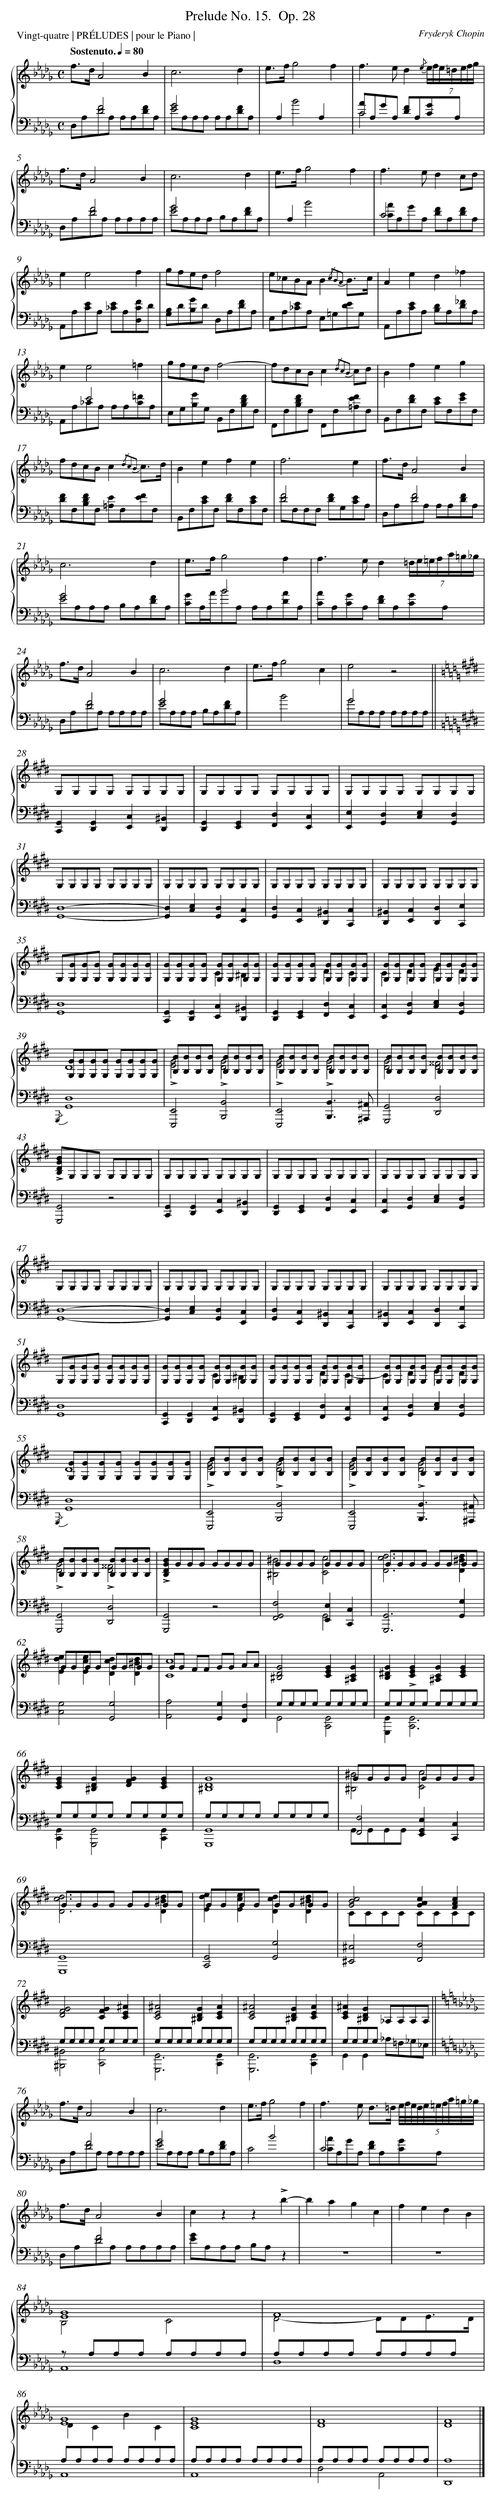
X:1
T: Prelude No. 15.	 Op. 28
C: Fryderyk Chopin
L: 1/8
M: C
P: Vingt-quatre | PRÉLUDES | pour le Piano |
Q: "Sostenuto." 1/4=80
%%staves {1 2}
V: 1 clef=treble
V: 2 clef=bass
K: Db
[V:1] f>dA4B2 |
[V:2] x2[F4D4]x2 & D,A,[FD]A, A,A,[FD]A, |
[V:1] c6d2 |
[V:2] [G4E4]x4 & [GE]A,A,A, A,A,[FD]A, |
[V:1] e>fg4f2 |
[V:2] xA,2x2A,2x & x2B4x2 |
[V:1] f2>e2d2{/e} (7:4:7e/f/e/=d/e/f/g/ |
[V:2] [AC]A,GA, [FD]A,[GC]A, & C4x4 |
[V:1] f>dA4B2 |
[V:2] x2[F4D4]x2 & D,A,[FD]A, A,A,A,A, |
[V:1] c6d2 |
[V:2] [G4E4]x4 & [GE]A,A,A, B,A,[FD]A, |
[V:1] e>fg4f2 |
[V:2] xA,2x2x2x & x2B4x2 |
[V:1] f2>e2d2cd |
[V:2] C4x4 & [AC]A,GA, [DF]A,[DF]A, |
[V:1] e2e4f2 |
[V:2] A,,A,[EC]A, [E_C]A,[FCD,]D |
[V:1] gfedf4 |
[V:2] [B,G,]D[GB,]D D,A,[FD]A, |
[V:1] e_cBAB2{/c2B2A2} B3/c/ |
[V:2] E,A,[E_C]A, E,=G,[ED]G, |
[V:1] A2e2d2_f2 |
[V:2] A,,A,[EC]A, [DB,]A,[_FD]A, |
[V:1] e2e4=f2 |
[V:2] x2E4x2 & A,,A,_CA, A,A,[=FC]A, |
[V:1] gfedf4- |
[V:2] E,G,[GB,]G, B,,F,[FDB,]F, |
[V:1] fdcBc2{/d2c2B2} cd |
[V:2] F,,F,[FDB,]F, F,,F,[FE=A,]F, |
[V:1] B2f2e2g2 |
[V:2] B,,F,[FD]F, [EC]F,[GE]F, |
[V:1] fdcBc2{/d2c2B2} c3/d/ |
[V:2] [FD]F,[FDB,]F, [E=A,]F,[FE]F, |
[V:1] B2e2f2e2 |
[V:2] B,,F,[EC]F, [FD]F,[EC]F, |
[V:1] f6e2 |
[V:2] [F4D4]x4 & [FD]F,F,F, [FD]G,[EC]A, |
[V:1] f>dA4B2 |
[V:2] x2[F4D4]x2 & D,A,[FD]A, A,A,[FD]A, |
[V:1] c6d2 |
[V:2] [G4E4]x4 & [GE]A,A,A, B,A,[FD]A, |
[V:1] e>fg4f2 |
[V:2] x2B4x2 & [GC]A,/A/BA, A,A,[AD]A, |
[V:1] f2>e2d2(7:4:7=d/e/=e/f/a/=g/_g/ |
[V:2] [AC]A,[GC]A, [FD]A,[GC]A, |
[V:1] f>dA4B2 |
[V:2] x2[F4D4]x2 & D,A,[FD]A, A,A,A,A, |
[V:1] c6d2 |
[V:2] [G4E4]x4 & [GE]A,A,A, B,A,[FD]A, |
[V:1] e>fg4c2 |
[V:2] xx2x2x2x & x2B4x2 |
[V:1] e4z4 ||
[V:2] G4x4 & GA,A,A, A,A,A,A, ||
[V:1]  [K:E] G,G,G,G, G,G,G,G, |
[V:2]  [K:E] [G,,2C,,2][G,,2D,,2][C,2E,,2][^B,,2D,,2] |
[V:1] G,G,G,G, G,G,G,G, |
[V:2] [G,,2D,,2][G,,2E,,2][D,2F,,2][C,2E,,2] |
[V:1] G,G,G,G, G,G,G,G, |
[V:2] [E,2E,,2][D,2G,,2][E,2C,2][D,2G,,2] |
[V:1] G,G,G,G, G,G,G,G, |
[V:2] [D,8G,,8]- |
[V:1] G,G,G,G, G,G,G,G, |
[V:2] [D,2G,,2][E,2C,2][D,2G,,2][C,2E,,2] |
[V:1] G,G,G,G, G,G,G,G, |
[V:2] [D,2G,,2][C,2E,,2][^B,,2D,,2][C,2C,,2] |
[V:1] G,G,G,G, G,G,G,G, |
[V:2] [^B,,2D,,2][C,2E,,2][D,2D,,2][E,2C,,2] |
[V:1] G,[GG,][GG,][GG,] [GG,][GG,][GG,][GG,] |
[V:2] [D,8G,,8] |
[V:1] [GG,][GG,][GG,][GG,] [GG,][GG,][GG,][GG,] & x4C2^B,2 |
[V:2] [G,,2C,,2][G,,2D,,2][C,2E,,2][^B,,2D,,2] |
[V:1] [GG,][GG,][GG,][GG,] [GG,][GG,][GG,][GG,] & x4D2C2 |
[V:2] [G,,2D,,2][G,,2E,,2][D,2F,,2][C,2E,,2] |
[V:1] [GG,][GG,][GG,][GG,] [GG,][GG,][GG,][GG,] & C2D2E2D2 |
[V:2] [C,2E,,2][D,2G,,2][E,2C,2][D,2G,,2] |
[V:1] [GG,][GG,][GG,][GG,] [GG,][GG,][GG,][GG,] & D8 |
[V:2] {/G,,,}[D,8G,,8] |
[V:1] [BB,][BB,][BB,][BB,] [BB,][BB,][BB,][BB,] & !accent![G4E4]!accent![G4D4] |
[V:2] [E,,4E,,,4][B,,4B,,,4] |
[V:1] [BB,][BB,][BB,][BB,] [BB,][BB,][BB,][BB,] & !accent![G4E4]!accent![G4D4] |
[V:2] [E,,4E,,,4][B,,3B,,,3][^A,,^A,,,] |
[V:1] [BB,][BB,][BB,][BB,] [BB,][BB,][BB,][BB,] & [G4D4][^^F4D4] |
[V:2] [G,,4G,,,4][D,4D,,4] |
[V:1] !accent![BGDB,]G,G,G, G,G,G,G, |
[V:2] [G,,4G,,,4]z4 |
[V:1] G,G,G,G, G,G,G,G, |
[V:2] [G,,2C,,2][G,,2D,,2][C,2E,,2][^B,,2D,,2] |
[V:1] G,G,G,G, G,G,G,G, |
[V:2] [G,,2D,,2][G,,2E,,2][D,2F,,2][C,2E,,2] |
[V:1] G,G,G,G, G,G,G,G, |
[V:2] [C,2E,,2][D,2G,,2][E,2C,2][D,2G,,2] |
[V:1] G,G,G,G, G,G,G,G, |
[V:2] [D,8G,,8]- |
[V:1] G,G,G,G, G,G,G,G, |
[V:2] [D,2G,,2][E,2C,2][D,2G,,2][C,2E,,2] |
[V:1] G,G,G,G, G,G,G,G, |
[V:2] [D,2G,,2][C,2E,,2][^B,,2D,,2][C,2C,,2] |
[V:1] G,G,G,G, G,G,G,G, |
[V:2] [^B,,2D,,2][C,2E,,2][D,2D,,2][E,2C,,2] |
[V:1] G,[GG,][GG,][GG,] [GG,][GG,][GG,][GG,] |
[V:2] [D,8G,,8] |
[V:1] [GG,][GG,][GG,][GG,] [GG,][GG,][GG,][GG,] & x4C2^B,2 |
[V:2] [G,,2C,,2][G,,2D,,2][C,2E,,2][^B,,2D,,2] |
[V:1] [GG,][GG,][GG,][GG,] [GG,][GG,][GG,][GG,] & x4D2C2- |
[V:2] [G,,2D,,2][G,,2E,,2][D,2F,,2][C,2E,,2] |
[V:1] [GG,][GG,][GG,][GG,] [GG,][GG,][GG,][GG,] & C2D2E2D2 |
[V:2] [C,2E,,2][D,2G,,2][E,2C,2][D,2G,,2] |
[V:1] [GG,][GG,][GG,][GG,] [GG,][GG,][GG,][GG,] & D8 |
[V:2] {/G,,,}[D,8G,,8] |
[V:1] [BB,][BB,][BB,][BB,] [BB,][BB,][BB,][BB,] & !accent![G4E4]!accent![G4D4] |
[V:2] [E,,4E,,,4][B,,4B,,,4] |
[V:1] [BB,][BB,][BB,][BB,] [BB,][BB,][BB,][BB,] & !accent![G4E4]!accent![G4D4] |
[V:2] [E,,4E,,,4][B,,3B,,,3][^A,,^A,,,] |
[V:1] [BB,][BB,][BB,][BB,] [BB,][BB,][BB,][BB,] & !accent![G4D4]!accent![^^F4D4] |
[V:2] [G,,4G,,,4][D,4D,,4] |
[V:1] !accent![BGDB,]GGG GGGG |
[V:2] [G,,4G,,,4]z4 |
[V:1] GGGG GGGG & [^B4^B,4][c4C4] |
[V:2] [F,4G,,4F,,4][E,2E,,2][C,2C,,2] & x4G,,4 |
[V:1] GGGG GGGG & [d6c6D6][d2^B2D2] |
[V:2] [G,,6G,,,6][G,2G,,2] |
[V:1] GGGG GGGG & [e2d2E2][e2c2E2][d2c2D2][d2^B2D2] |
[V:2] [G,4C,4][G,4G,,4] |
[V:1] GG FF GG AA & [c8C8] |
[V:2] [A,4A,,4][G,2G,,2][F,2F,,2] |
[V:1] [G4D4^B,4][G2E2C2][G2C2^A,2] |
[V:2] G,G,G,G, G,G,G,G, & G,,4[G,,4C,,4] |
[V:1] [G2^D2B,2][G2E2C2][G2C2^A,2][G2E2C2] |
[V:2] G,G,!accent!G,G, G,G,G,G, & [G,,2G,,,2][G,,6C,,6] |
[V:1] [G2E2C2][G2D2^B,2][G2F2D2][G2E2C2] |
[V:2] G,G,G,G, G,G,G,G, & [G,,2C,,2][G,,4G,,,4][G,,2C,,2] |
[V:1] [G8D8^B,8] |
[V:2] G,G,G,G, G,G,G,G, & [G,,8G,,,8] |
[V:1] GGGG GGGG & [^B4^B,4][c4C4] |
[V:2] [F,4F,,4][E,2G,,2E,,2][C,2C,,2] & G,,G,,G,,G,,x4 |
[V:1] GGGG GGGG & [d6c6D6][d2^B2D2] |
[V:2] [G,,8G,,,8] |
[V:1] GGGG GGGG & [e2d2E2][e2c2E2][d2c2D2][d2^B2D2] |
[V:2] [G,,4C,,4][G,4G,,4] |
[V:1] [c4B4G4][c2A2G2][c2A2F2] & CCCC CCCC |
[V:2] [^E,4^E,,4][F,4F,,4] |
[V:1] [G4F4D4][G2F2C2][^A2E2C2] |
[V:2] G,G,G,G, G,G,G,G, & [^B,,4^B,,,4][C,4C,,4] |
[V:1] [^A4E4C4][G2D2^B,2][A2E2C2] |
[V:2] G,G,G,G, G,G,G,G, & [G,,6G,,,6][G,,2C,,2] |
[V:1] [^A4E4C4][G2D2^B,2][A2E2C2] |
[V:2] G,G,G,G, G,G,G,G, & [G,,6G,,,6][G,,2C,,2] |
[V:1] [^A2E2C2][G2D2^B,2]_A,A,A,A, ||
[V:2] G,G,G,G,x4 & G,,2G,,2_A,=F,_G,_E, ||
[V:1]  [K:Db] f>dA4B2 [I:setbarnb 77]|
[V:2]  [K:Db] x2[F4D4]x2 & D,A,[FD]A, A,A,A,A, |
[V:1] c6d2 |
[V:2] [G4E4]x4 & [GE]A,A,A, B,A,[FD]A, |
[V:1] e>fg4f2 |
[V:2] x2B4x2 & C4x4 |
[V:1] f2>e2 d>=d (5:4:10e//f//e//d//e//=e//f//a//=g//_g// |
[V:2] C4x2x x & [AC]A,GA, [DF]A,[CG]A, |
[V:1] f>dA4B2 |
[V:2] x2[F4D4]x2 & D,A,[DF]A, A,A,A,A, |
[V:1] c2z2z2!accent!b2- |
[V:2] [GE]A,A,A, B,A,z2 |
[V:1] b2a2g2c2 |
[V:2] z8 |
[V:1] f2e2d2B2 |
[V:2] z8 |
[V:1] [G8E8] & B,4C4 |
[V:2] z A,A,A, A,A,A,A, & A,,8 |
[V:1] F8 & D4-DDE3/D/ |
[V:2] A,A,A,A, A,A,A,A, & D,8 |
[V:1] [G8E8] & D2C2B2C2 |
[V:2] A,A,A,A, A,A,A,A, & A,,8 |
[V:1] [G8E8C8] |
[V:2] A,A,A,A, A,A,A,A, & A,,8 |
[V:1] [F8D8] |
[V:2] A,A,A,A, A,A,A,A, & D,4A,,4 |
[V:1] [F8D8] |]
[V:2] [A,8D,,8] |]
